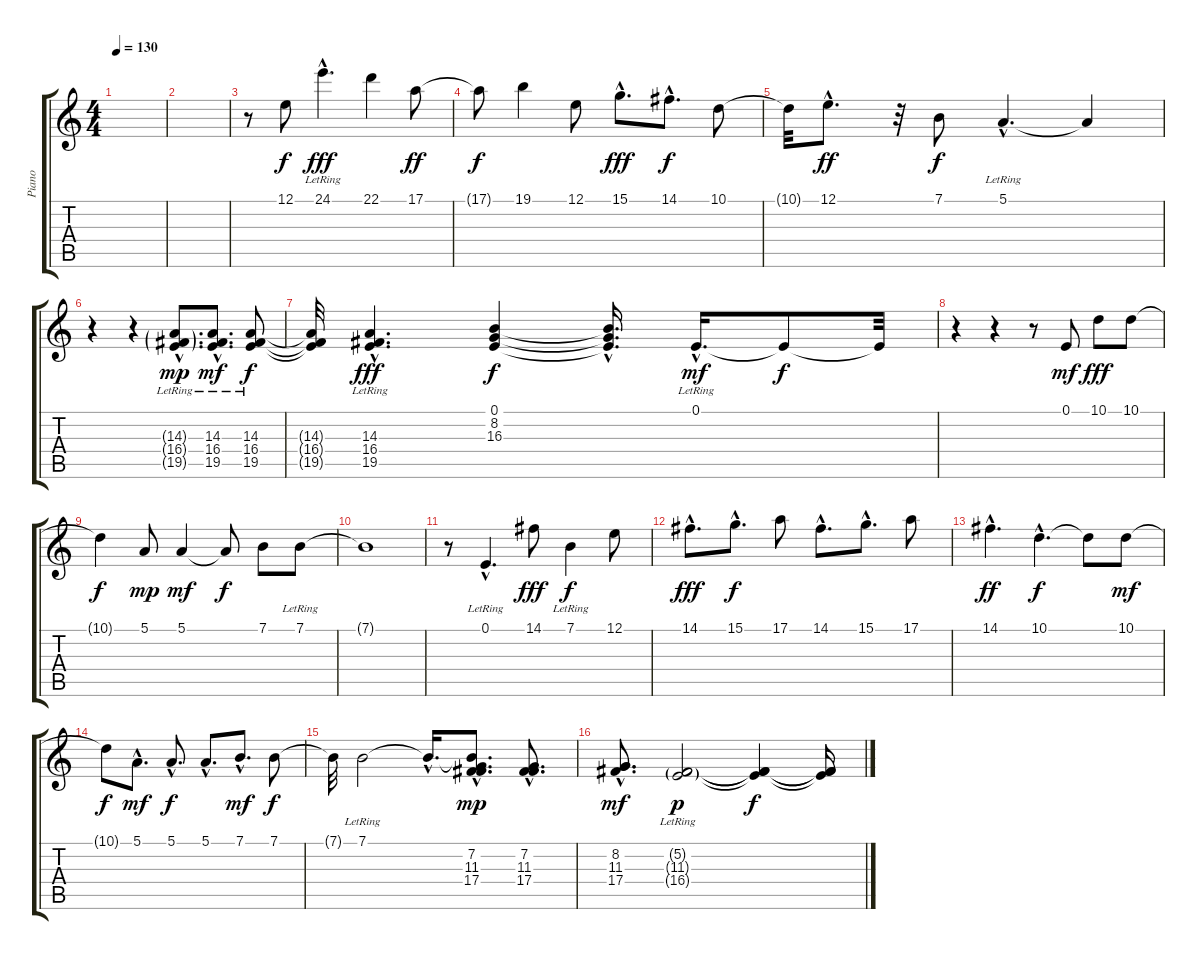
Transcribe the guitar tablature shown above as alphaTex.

\track ("Piano" "Piano") {instrument acousticgrandpiano}
\staff {score tabs}
\tuning (E4 B3 G3 D3 A2 E2) {hide}
\ts (4 4)
\tempo 130
\clef g2
\ks c
|
|
r.8 12.1.8{dy f} 24.1{hac lr}.4{d dy fff} 22.1.4 17.1.8{dy ff} |
17.1{t}.8{dy f} 19.1.4 12.1.8 15.1{hac}.8{d dy fff} 14.1{hac}.8{d dy f} 10.1.8 |
10.1{t}.32 12.1{hac}.8{d dy ff} r.32 7.1.8{dy f} 5.1{hac lr}.4{d} 5.1{t}.4 |
r.4 r.4 (14.3{g hac lr} 16.4{g hac lr} 19.5{g hac lr}).8{d dy mp} (14.3{hac lr} 16.4{hac lr} 19.5{hac lr}).8{d dy mf} (14.3{lr} 16.4{lr} 19.5{lr}).8{dy f} |
(14.3{t} 16.4{t} 19.5{t}).32 (14.3{hac lr} 16.4{hac lr} 19.5{hac lr}).4{d dy fff} (0.1 8.2 16.3).4{dy f} (0.1{hac t} 8.2{hac t} 16.3{hac t}).16{d} 0.1{hac lr}.16{d dy mf} 0.1{t}.8{dy f} 0.1{t}.32 |
r.4 r.4 r.8 0.1.8{dy mf} 10.1.8{dy fff} 10.1.8 |
10.1{t}.4{dy f} 5.1.8{dy mp} 5.1.4{dy mf} 5.1{t}.8{dy f} 7.1.8 7.1{lr}.8 |
7.1{t}.1 |
r.8 0.1{hac lr}.4{d} 14.1.8{dy fff} 7.1{lr}.4{dy f} 12.1.8 |
14.1{hac}.8{d dy fff} 15.1{hac}.8{d dy f} 17.1.8 14.1{hac}.8{d} 15.1{hac}.8{d} 17.1.8 |
14.1{hac}.4{d dy ff} 10.1{hac}.4{d dy f} 10.1{t}.8 10.1.8{dy mf} |
10.1{t}.8{dy f} 5.1{hac}.8{d dy mf} 5.1{hac}.8{d dy f} 5.1{hac}.8{d} 7.1{hac}.8{d dy mf} 7.1.8{dy f} |
7.1{t}.32 7.1{lr}.2 7.1{hac t}.16{d} (7.1{hac t} 7.2{hac} 11.3{hac} 17.4{hac}).8{d dy mp} (7.2{hac} 11.3{hac} 17.4{hac}).8{d} |
(8.2{hac} 11.3{hac} 17.4{hac}).8{d dy mf} (5.2{g lr} 11.3{g lr} 16.4{g lr}).2{dy p} (5.2{t} 11.3{t} 16.4{t}).4{dy f} (5.2{t} 11.3{t} 16.4{t}).16
